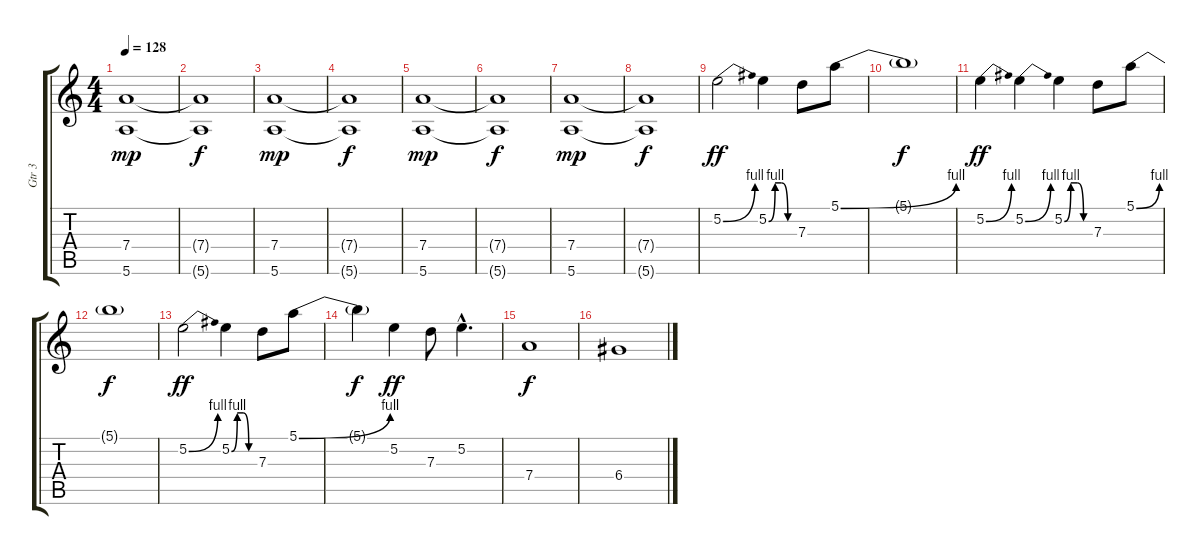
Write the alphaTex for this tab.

\track ("Gtr 3" "Gtr 3") {instrument distortionguitar}
\staff {score tabs}
\tuning (E4 B3 G3 D3 A2 E2) {hide}
\ts (4 4)
\tempo 128
\clef g2
\ks c
(7.4 5.6).1{dy mp instrument distortionguitar} |
(7.4{t} 5.6{t}).1{dy f} |
(7.4 5.6).1{dy mp} |
(7.4{t} 5.6{t}).1{dy f} |
(7.4 5.6).1{dy mp} |
(7.4{t} 5.6{t}).1{dy f} |
(7.4 5.6).1{dy mp} |
(7.4{t} 5.6{t}).1{dy f} |
5.2{be (bend 0 0 60 4)}.2{dy ff} 5.2{be (custom 0 0 15 4 30 4 45 0 60 0)}.4 7.3.8 5.1{be (bend 0 0 60 4)}.8 |
5.1{t}.1{dy f} |
5.2{be (bend 0 0 60 4)}.4{dy ff} 5.2{be (bend 0 0 60 4)}.4 5.2{be (custom 0 0 15 4 30 4 45 0 60 0)}.4 7.3.8 5.1{be (bend 0 0 60 4)}.8 |
5.1{t}.1{dy f} |
5.2{be (bend 0 0 60 4)}.2{dy ff} 5.2{be (custom 0 0 15 4 30 4 45 0 60 0)}.4 7.3.8 5.1{be (bend 0 0 60 4)}.8 |
5.1{t}.4{dy f} 5.2.4{dy ff} 7.3.8 5.2{hac}.4{d} |
7.4.1{dy f} |
6.4.1
